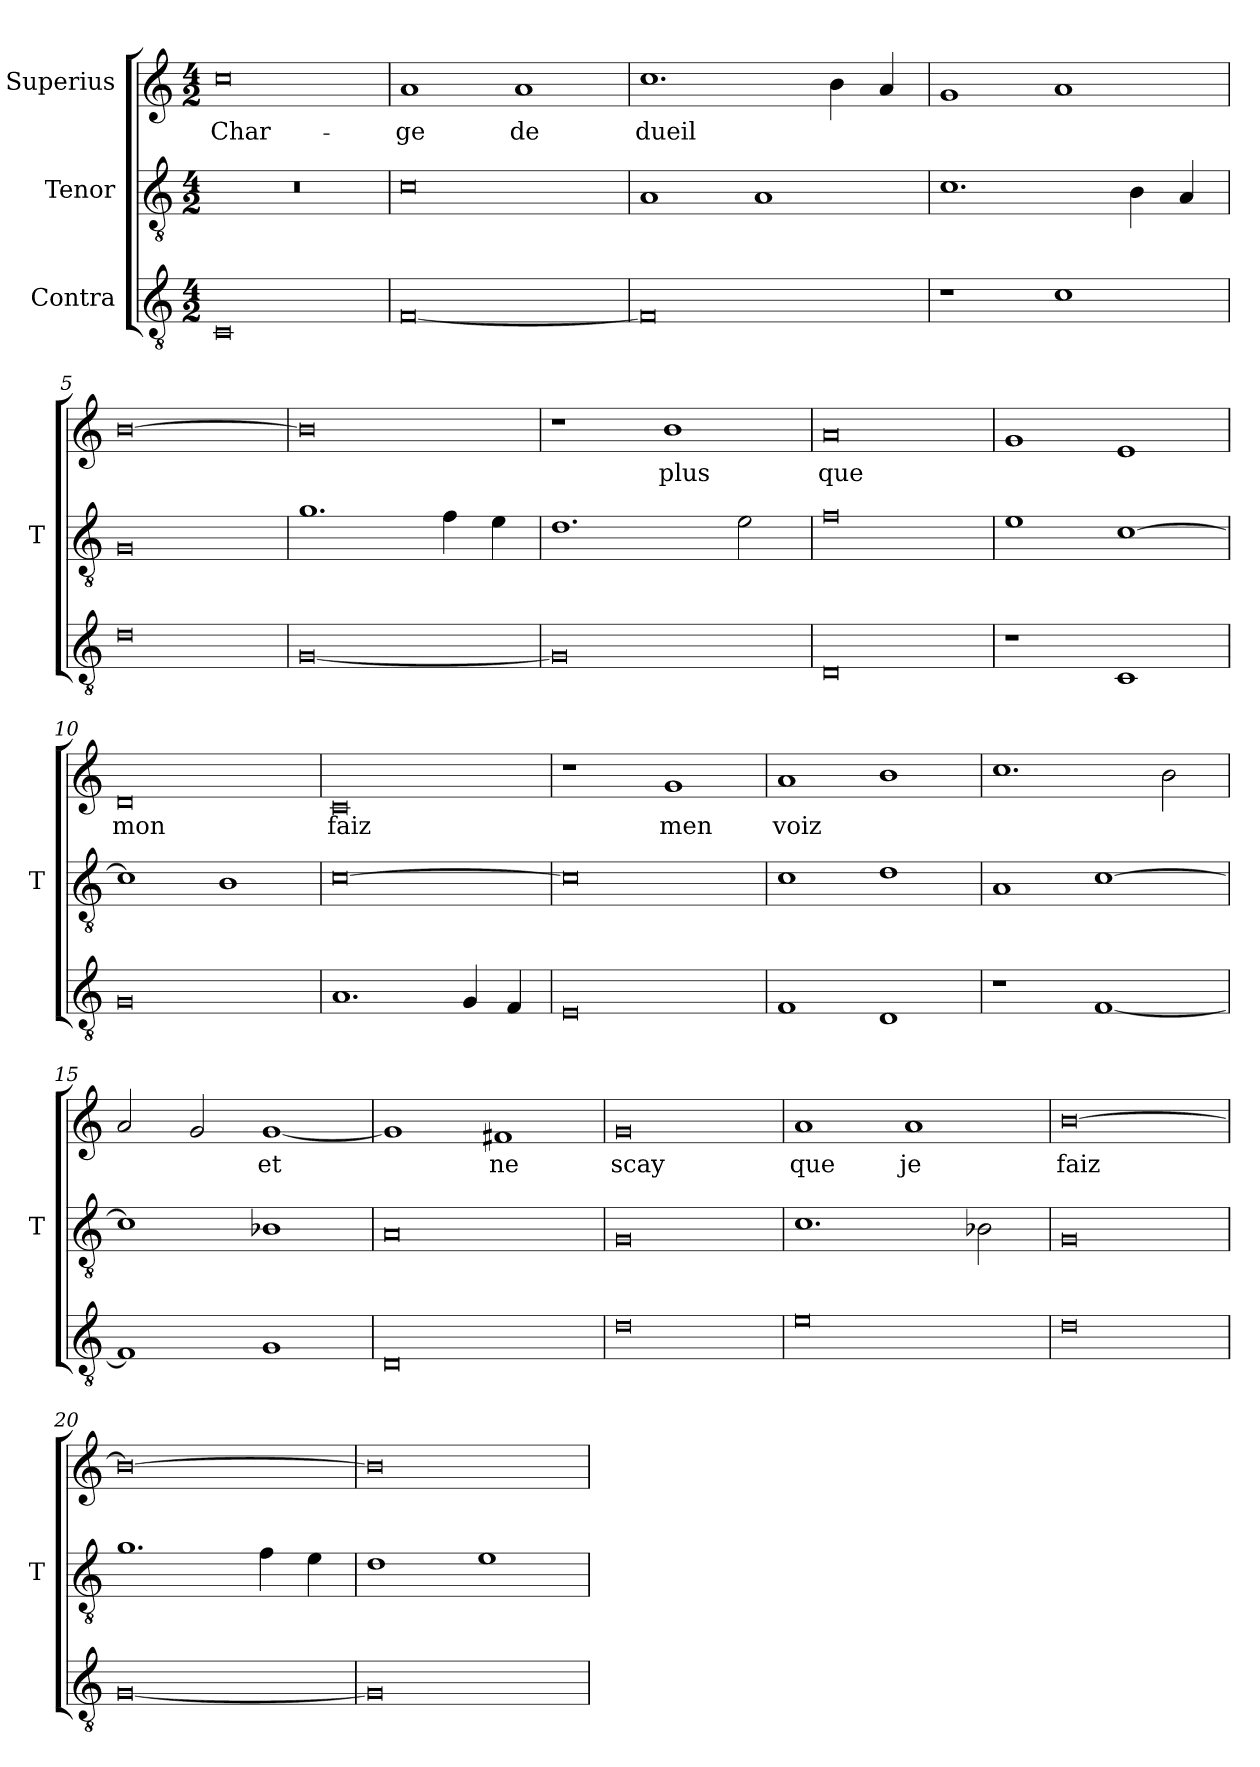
**kern	**kern	**kern	**text
*part3	*part2	*part1	*part1
*staff3	*staff2	*staff1	*staff1
*I"Contra	*I"Tenor	*I"Superius	*
*	*I'T	*	*
*clefGv2	*clefGv2	*clefG2	*
*M4/2	*M4/2	*M4/2	*
=1	=1	=1	=1
0C	0r	0cc	Char-
=2	=2	=2	=2
[0F	0c	1a	-ge
.	.	1a	-de
=3	=3	=3	=3
0F]	1A	1.cc	-dueil
.	1A	.	.
.	.	4b	.
.	.	4a	.
=4	=4	=4	=4
1r	1.c	1g	.
1c	.	1a	.
.	4B	.	.
.	4A	.	.
=5	=5	=5	=5
0d	0G	[0b	.
=6	=6	=6	=6
[0G	1.g	0b]	.
.	4f	.	.
.	4e	.	.
=7	=7	=7	=7
0G]	1.d	1r	.
.	.	1b	-plus
.	2e	.	.
=8	=8	=8	=8
0D	0f	0a	-que
=9	=9	=9	=9
1r	1e	1g	.
1C	[1c	1e	.
=10	=10	=10	=10
0G	1c]	0d	-mon
.	1B	.	.
=11	=11	=11	=11
1.A	[0c	0c	-faiz
4G	.	.	.
4F	.	.	.
=12	=12	=12	=12
0E	0c]	1r	.
.	.	1g	-men
=13	=13	=13	=13
1F	1c	1a	-voiz
1D	1d	1b	.
=14	=14	=14	=14
1r	1A	1.cc	.
[1F	[1c	.	.
.	.	2b	.
=15	=15	=15	=15
1F]	1c]	2a	.
.	.	2g	.
1G	1B-X	[1g	-et
=16	=16	=16	=16
0D	0A	1g]	.
.	.	1f#X	-ne
=17	=17	=17	=17
0d	0G	0g	-scay
=18	=18	=18	=18
0e	1.c	1a	-que
.	.	1a	-je
.	2B-X	.	.
=19	=19	=19	=19
0d	0G	[0b	-faiz
=20	=20	=20	=20
[0G	1.g	0b_	.
.	4f	.	.
.	4e	.	.
=21	=21	=21	=21
0G]	1d	0b]	.
.	1e	.	.
=	=	=	=
*-	*-	*-	*-
